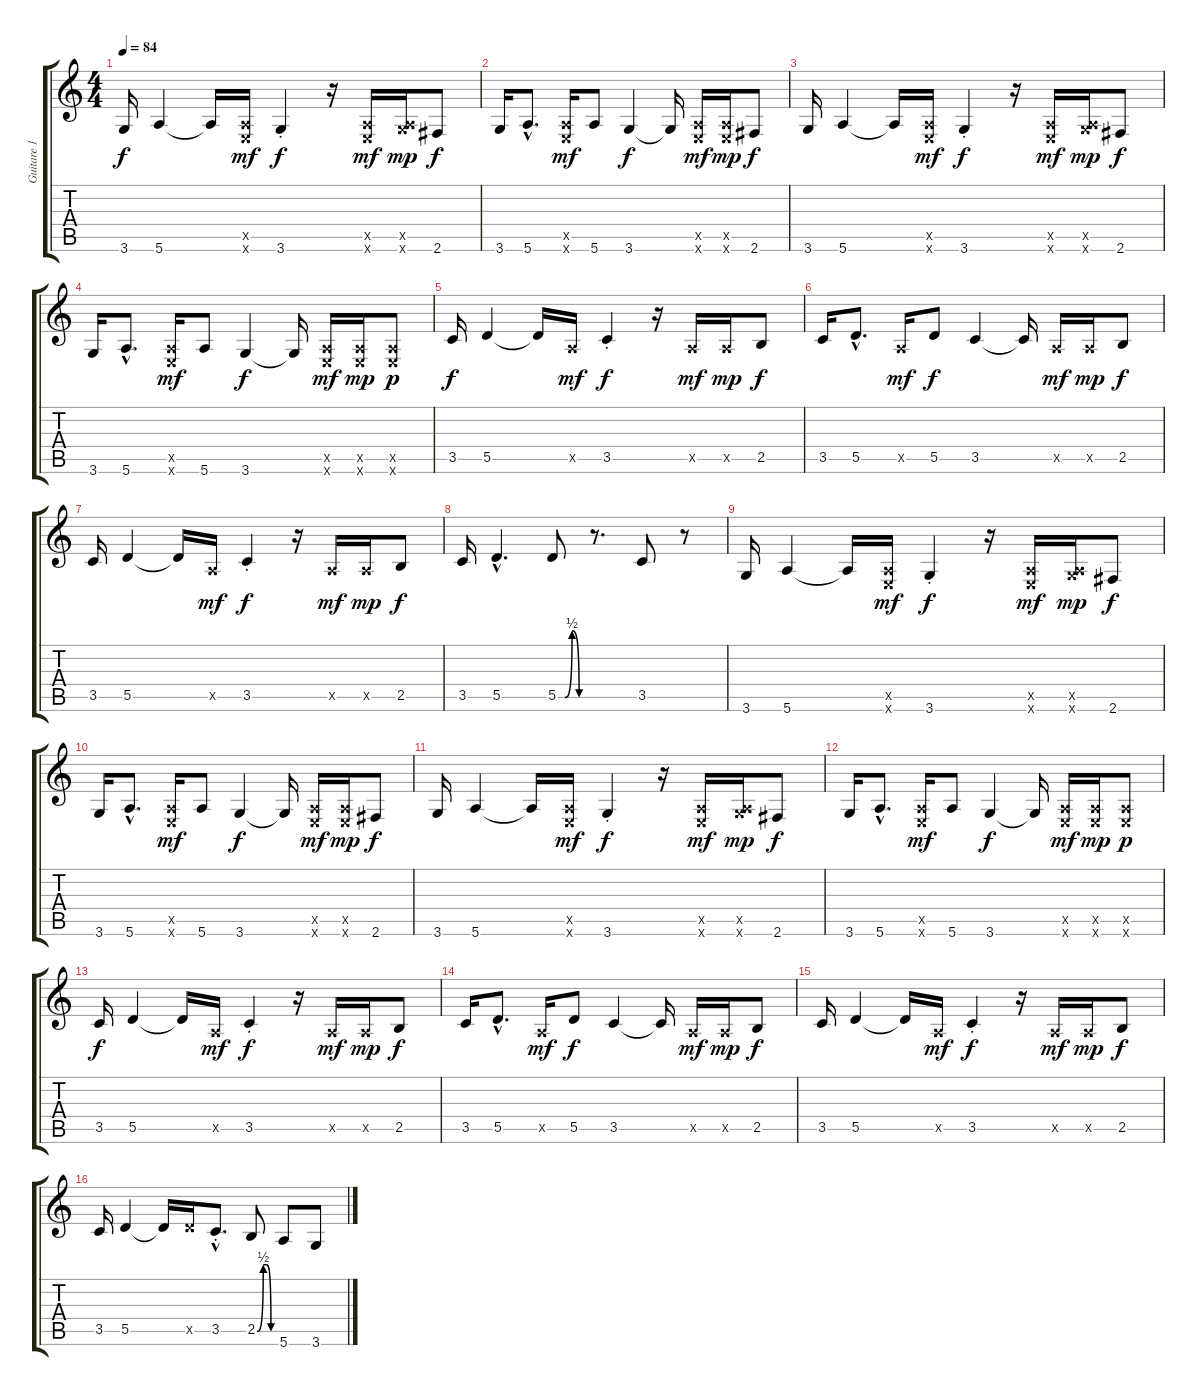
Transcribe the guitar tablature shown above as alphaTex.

\track ("Guitare 1" "Guitare 1") {instrument distortionguitar}
\staff {score tabs}
\tuning (E4 B3 G3 D3 A2 E2) {hide}
\ts (4 4)
\tempo 84
\clef g2
\ks c
3.6.16{dy f instrument distortionguitar} 5.6.4 5.6{t}.16 (0.5{x} 0.6{x}).16{dy mf} 3.6{st}.4{dy f} r.16 (0.5{x} 0.6{x}).16{dy mf} (0.5{x} 3.6{x}).16{dy mp} 2.6.8{dy f} |
3.6.16 5.6{hac}.8{d} (0.5{x} 0.6{x}).16{dy mf} 5.6.8 3.6.4{dy f} 3.6{t}.16 (0.5{x} 0.6{x}).16{dy mf} (0.5{x} 0.6{x}).16{dy mp} 2.6.8{dy f} |
3.6.16 5.6.4 5.6{t}.16 (0.5{x} 0.6{x}).16{dy mf} 3.6{st}.4{dy f} r.16 (0.5{x} 0.6{x}).16{dy mf} (0.5{x} 3.6{x}).16{dy mp} 2.6.8{dy f} |
3.6.16 5.6{hac}.8{d} (0.5{x} 0.6{x}).16{dy mf} 5.6.8 3.6.4{dy f} 3.6{t}.16 (0.5{x} 0.6{x}).16{dy mf} (0.5{x} 0.6{x}).16{dy mp} (0.5{x} 0.6{x}).8{dy p} |
3.5.16{dy f} 5.5.4 5.5{t}.16 0.5{x}.16{dy mf} 3.5{st}.4{dy f} r.16 0.5{x}.16{dy mf} 0.5{x}.16{dy mp} 2.5.8{dy f} |
3.5.16 5.5{hac}.8{d} 0.5{x}.16{dy mf} 5.5.8{dy f} 3.5.4 3.5{t}.16 0.5{x}.16{dy mf} 0.5{x}.16{dy mp} 2.5.8{dy f} |
3.5.16 5.5.4 5.5{t}.16 0.5{x}.16{dy mf} 3.5{st}.4{dy f} r.16 0.5{x}.16{dy mf} 0.5{x}.16{dy mp} 2.5.8{dy f} |
3.5.16 5.5{hac}.4{d} 5.5{be (custom 0 0 15 0 30 2 45 0 60 0)}.8 r.8{d} 3.5.8 r.8 |
3.6.16 5.6.4 5.6{t}.16 (0.5{x} 0.6{x}).16{dy mf} 3.6{st}.4{dy f} r.16 (0.5{x} 0.6{x}).16{dy mf} (0.5{x} 3.6{x}).16{dy mp} 2.6.8{dy f} |
3.6.16 5.6{hac}.8{d} (0.5{x} 0.6{x}).16{dy mf} 5.6.8 3.6.4{dy f} 3.6{t}.16 (0.5{x} 0.6{x}).16{dy mf} (0.5{x} 0.6{x}).16{dy mp} 2.6.8{dy f} |
3.6.16 5.6.4 5.6{t}.16 (0.5{x} 0.6{x}).16{dy mf} 3.6{st}.4{dy f} r.16 (0.5{x} 0.6{x}).16{dy mf} (0.5{x} 3.6{x}).16{dy mp} 2.6.8{dy f} |
3.6.16 5.6{hac}.8{d} (0.5{x} 0.6{x}).16{dy mf} 5.6.8 3.6.4{dy f} 3.6{t}.16 (0.5{x} 0.6{x}).16{dy mf} (0.5{x} 0.6{x}).16{dy mp} (0.5{x} 0.6{x}).8{dy p} |
3.5.16{dy f} 5.5.4 5.5{t}.16 0.5{x}.16{dy mf} 3.5{st}.4{dy f} r.16 0.5{x}.16{dy mf} 0.5{x}.16{dy mp} 2.5.8{dy f} |
3.5.16 5.5{hac}.8{d} 0.5{x}.16{dy mf} 5.5.8{dy f} 3.5.4 3.5{t}.16 0.5{x}.16{dy mf} 0.5{x}.16{dy mp} 2.5.8{dy f} |
3.5.16 5.5.4 5.5{t}.16 0.5{x}.16{dy mf} 3.5{st}.4{dy f} r.16 0.5{x}.16{dy mf} 0.5{x}.16{dy mp} 2.5.8{dy f} |
3.5.16 5.5.4 5.5{t}.16 5.5{x}.16 3.5{hac st}.8{d} 2.5{be (custom 0 0 20 2 30 2 45 0 60 0)}.8 5.6.8 3.6.8
